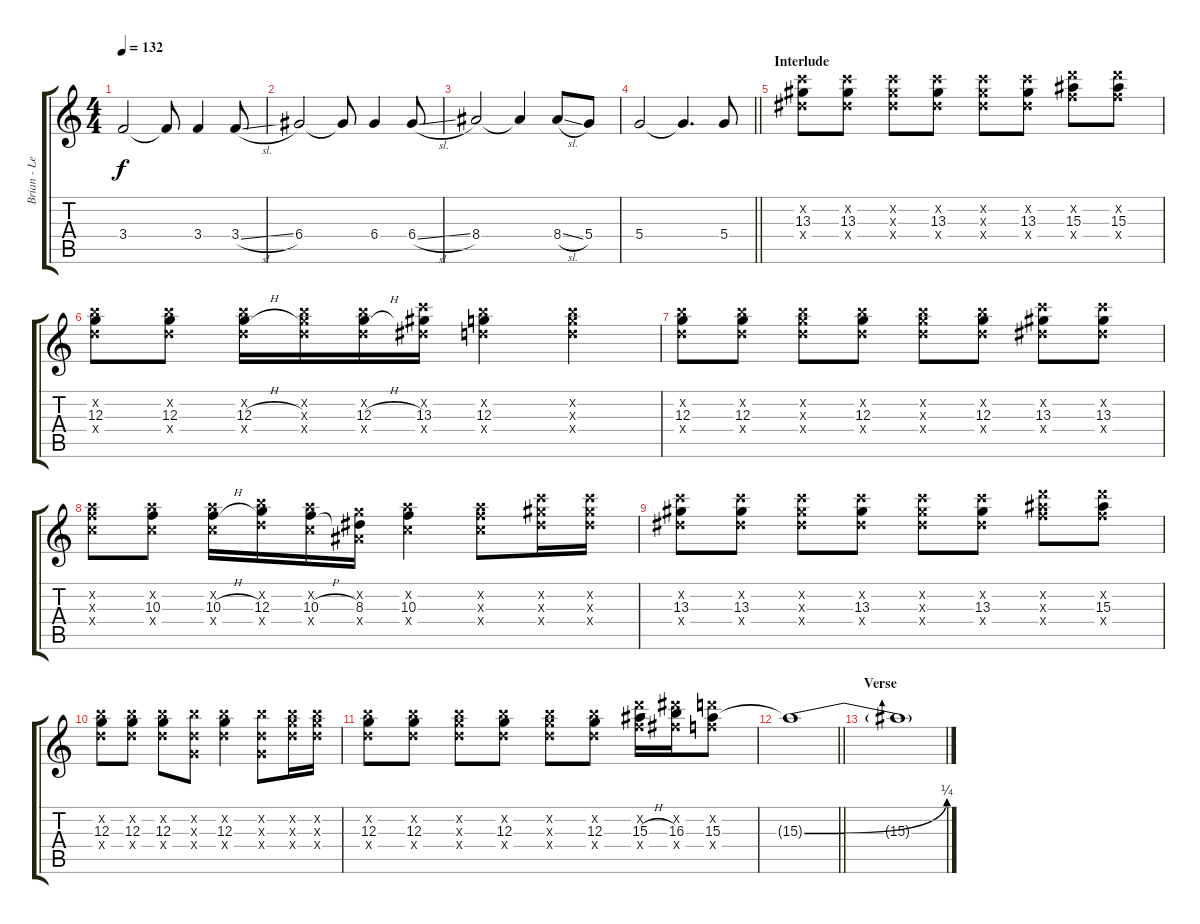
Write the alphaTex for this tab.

\track ("Brian - Lead Guitar" "Brian - Le") {instrument electricguitarjazz}
\staff {score tabs}
\tuning (E4 B3 G3 D3 A2 E2) {hide}
\ts (4 4)
\tempo 132
\clef g2
\ks c
3.4.2{dy f} 3.4{t}.8 3.4.4 3.4{sl}.8 |
6.4.2 6.4{t}.8 6.4.4 6.4{sl}.8 |
8.4.2 8.4{t}.4 8.4{sl}.8 5.4.8 |
\barLineRight lightlight
5.4.2 5.4{t}.4{d} 5.4.8 |
\section ("" "Interlude")
(13.2{x} 13.3 13.4{x}).8 (13.2{x} 13.3 13.4{x}).8 (13.2{x} 13.3{x} 13.4{x}).8 (13.2{x} 13.3 13.4{x}).8 (13.2{x} 13.3{x} 13.4{x}).8 (13.2{x} 13.3 13.4{x}).8 (15.2{x} 15.3 15.4{x}).8 (15.2{x} 15.3 15.4{x}).8 |
(12.2{x} 12.3 12.4{x}).8 (12.2{x} 12.3 12.4{x}).8 (12.2{x} 12.3{h} 12.4{x}).16 (12.2{x} 12.3{x} 12.4{x}).16 (12.2{x} 12.3{h} 12.4{x}).16 (13.2{x} 13.3 13.4{x}).16 (12.2{x} 12.3 12.4{x}).4 (12.2{x} 12.3{x} 12.4{x}).4 |
(12.2{x} 12.3 12.4{x}).8 (12.2{x} 12.3 12.4{x}).8 (12.2{x} 12.3{x} 12.4{x}).8 (12.2{x} 12.3 12.4{x}).8 (12.2{x} 12.3{x} 12.4{x}).8 (12.2{x} 12.3 12.4{x}).8 (13.2{x} 13.3 13.4{x}).8 (13.2{x} 13.3 13.4{x}).8 |
(10.2{x} 10.3{x} 10.4{x}).8 (10.2{x} 10.3 10.4{x}).8 (10.2{x} 10.3{h} 10.4{x}).16 (12.2{x} 12.3 12.4{x}).16 (10.2{x} 10.3{h} 10.4{x}).16 (8.2{x} 8.3 8.4{x}).16 (10.2{x} 10.3 10.4{x}).4 (10.2{x} 10.3{x} 10.4{x}).8 (13.2{x} 13.3{x} 13.4{x}).16 (13.2{x} 13.3{x} 13.4{x}).16 |
(13.2{x} 13.3 13.4{x}).8 (13.2{x} 13.3 13.4{x}).8 (13.2{x} 13.3{x} 13.4{x}).8 (13.2{x} 13.3 13.4{x}).8 (13.2{x} 13.3{x} 13.4{x}).8 (13.2{x} 13.3 13.4{x}).8 (15.2{x} 15.3{x} 15.4{x}).8 (15.2{x} 15.3 15.4{x}).8 |
(12.2{x} 12.3 12.4{x}).8 (12.2{x} 12.3 12.4{x}).8 (12.2{x} 12.3 12.4{x}).8 (12.2{x} 0.3{x} 12.4{x}).8 (12.2{x} 12.3 12.4{x}).4 (12.2{x} 0.3{x} 12.4{x}).8 (12.2{x} 12.3{x} 12.4{x}).16 (12.2{x} 12.3{x} 12.4{x}).16 |
(12.2{x} 12.3 12.4{x}).8 (12.2{x} 12.3 12.4{x}).8 (12.2{x} 12.3{x} 12.4{x}).8 (12.2{x} 12.3 12.4{x}).8 (12.2{x} 12.3{x} 12.4{x}).8 (12.2{x} 12.3 12.4{x}).8 (15.2{x} 15.3{h} 15.4{x}).16 (16.2{x} 16.3 16.4{x}).16 (15.2{x} 15.3 15.4{x}).8 |
\barLineRight lightlight
15.3{be (bend 0 0 60 1) t}.1 |
\section ("" "Verse")
15.3{t}.1
